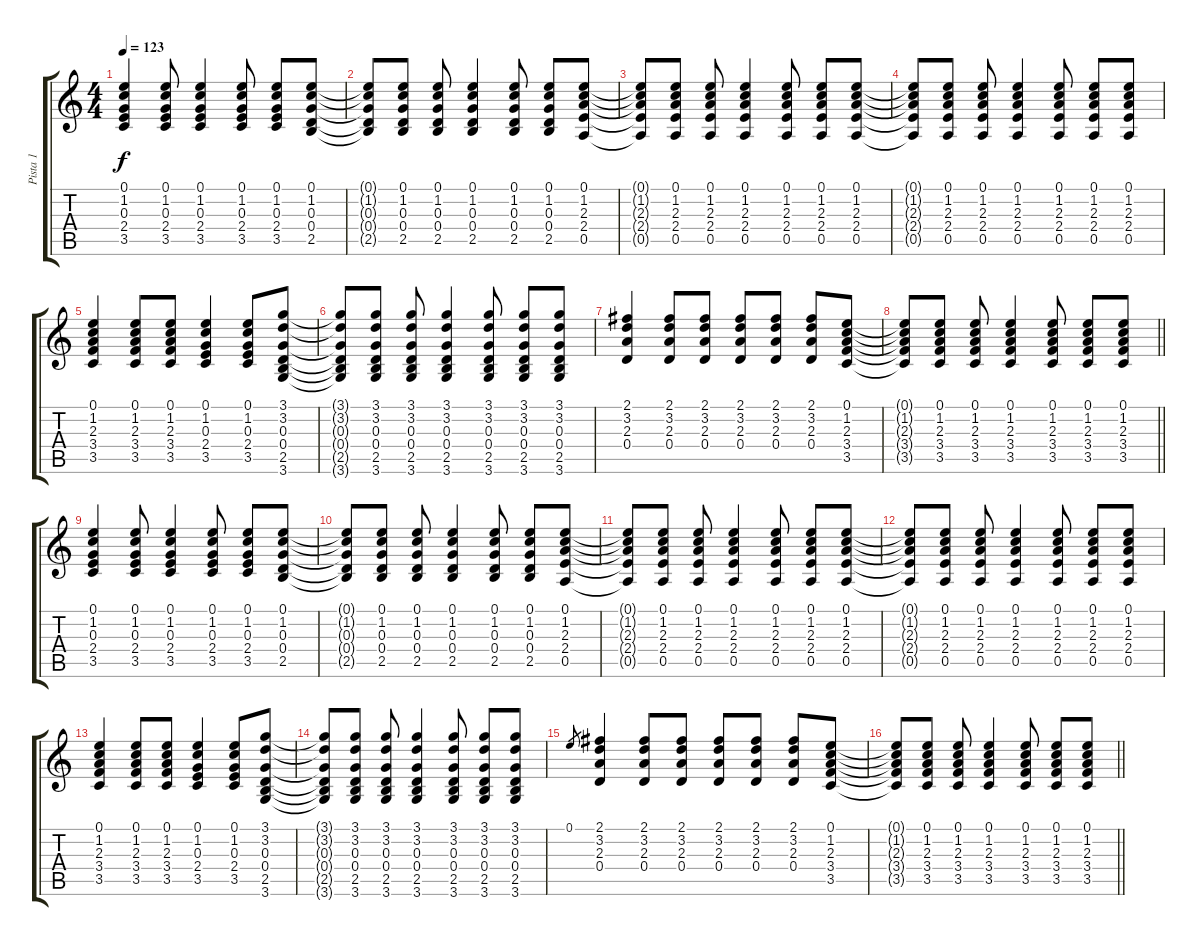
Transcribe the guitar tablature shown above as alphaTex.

\track ("Pista 1" "Pista 1") {instrument acousticguitarsteel}
\staff {score tabs}
\tuning (E4 B3 G3 D3 A2 E2) {hide}
\ts (4 4)
\tempo 123
\clef g2
\ks c
(0.1 1.2 0.3 2.4 3.5).4{dy f} (0.1 1.2 0.3 2.4 3.5).8 (0.1 1.2 0.3 2.4 3.5).4 (0.1 1.2 0.3 2.4 3.5).8 (0.1 1.2 0.3 2.4 3.5).8 (0.1 1.2 0.3 0.4 2.5).8 |
(0.1{t} 1.2{t} 0.3{t} 0.4{t} 2.5{t}).8 (0.1 1.2 0.3 0.4 2.5).8 (0.1 1.2 0.3 0.4 2.5).8 (0.1 1.2 0.3 0.4 2.5).4 (0.1 1.2 0.3 0.4 2.5).8 (0.1 1.2 0.3 0.4 2.5).8 (0.1 1.2 2.3 2.4 0.5).8 |
(0.1{t} 1.2{t} 2.3{t} 2.4{t} 0.5{t}).8 (0.1 1.2 2.3 2.4 0.5).8 (0.1 1.2 2.3 2.4 0.5).8 (0.1 1.2 2.3 2.4 0.5).4 (0.1 1.2 2.3 2.4 0.5).8 (0.1 1.2 2.3 2.4 0.5).8 (0.1 1.2 2.3 2.4 0.5).8 |
(0.1{t} 1.2{t} 2.3{t} 2.4{t} 0.5{t}).8 (0.1 1.2 2.3 2.4 0.5).8 (0.1 1.2 2.3 2.4 0.5).8 (0.1 1.2 2.3 2.4 0.5).4 (0.1 1.2 2.3 2.4 0.5).8 (0.1 1.2 2.3 2.4 0.5).8 (0.1 1.2 2.3 2.4 0.5).8 |
(0.1 1.2 2.3 3.4 3.5).4 (0.1 1.2 2.3 3.4 3.5).8 (0.1 1.2 2.3 3.4 3.5).8 (0.1 1.2 0.3 2.4 3.5).4 (0.1 1.2 0.3 2.4 3.5).8 (3.1 3.2 0.3 0.4 2.5 3.6).8 |
(3.1{t} 3.2{t} 0.3{t} 0.4{t} 2.5{t} 3.6{t}).8 (3.1 3.2 0.3 0.4 2.5 3.6).8 (3.1 3.2 0.3 0.4 2.5 3.6).8 (3.1 3.2 0.3 0.4 2.5 3.6).4 (3.1 3.2 0.3 0.4 2.5 3.6).8 (3.1 3.2 0.3 0.4 2.5 3.6).8 (3.1 3.2 0.3 0.4 2.5 3.6).8 |
(2.1 3.2 2.3 0.4).4 (2.1 3.2 2.3 0.4).8 (2.1 3.2 2.3 0.4).8 (2.1 3.2 2.3 0.4).8 (2.1 3.2 2.3 0.4).8 (2.1 3.2 2.3 0.4).8 (0.1 1.2 2.3 3.4 3.5).8 |
\barLineRight lightlight
(0.1{t} 1.2{t} 2.3{t} 3.4{t} 3.5{t}).8 (0.1 1.2 2.3 3.4 3.5).8 (0.1 1.2 2.3 3.4 3.5).8 (0.1 1.2 2.3 3.4 3.5).4 (0.1 1.2 2.3 3.4 3.5).8 (0.1 1.2 2.3 3.4 3.5).8 (0.1 1.2 2.3 3.4 3.5).8 |
(0.1 1.2 0.3 2.4 3.5).4 (0.1 1.2 0.3 2.4 3.5).8 (0.1 1.2 0.3 2.4 3.5).4 (0.1 1.2 0.3 2.4 3.5).8 (0.1 1.2 0.3 2.4 3.5).8 (0.1 1.2 0.3 0.4 2.5).8 |
(0.1{t} 1.2{t} 0.3{t} 0.4{t} 2.5{t}).8 (0.1 1.2 0.3 0.4 2.5).8 (0.1 1.2 0.3 0.4 2.5).8 (0.1 1.2 0.3 0.4 2.5).4 (0.1 1.2 0.3 0.4 2.5).8 (0.1 1.2 0.3 0.4 2.5).8 (0.1 1.2 2.3 2.4 0.5).8 |
(0.1{t} 1.2{t} 2.3{t} 2.4{t} 0.5{t}).8 (0.1 1.2 2.3 2.4 0.5).8 (0.1 1.2 2.3 2.4 0.5).8 (0.1 1.2 2.3 2.4 0.5).4 (0.1 1.2 2.3 2.4 0.5).8 (0.1 1.2 2.3 2.4 0.5).8 (0.1 1.2 2.3 2.4 0.5).8 |
(0.1{t} 1.2{t} 2.3{t} 2.4{t} 0.5{t}).8 (0.1 1.2 2.3 2.4 0.5).8 (0.1 1.2 2.3 2.4 0.5).8 (0.1 1.2 2.3 2.4 0.5).4 (0.1 1.2 2.3 2.4 0.5).8 (0.1 1.2 2.3 2.4 0.5).8 (0.1 1.2 2.3 2.4 0.5).8 |
(0.1 1.2 2.3 3.4 3.5).4 (0.1 1.2 2.3 3.4 3.5).8 (0.1 1.2 2.3 3.4 3.5).8 (0.1 1.2 0.3 2.4 3.5).4 (0.1 1.2 0.3 2.4 3.5).8 (3.1 3.2 0.3 0.4 2.5 3.6).8 |
(3.1{t} 3.2{t} 0.3{t} 0.4{t} 2.5{t} 3.6{t}).8 (3.1 3.2 0.3 0.4 2.5 3.6).8 (3.1 3.2 0.3 0.4 2.5 3.6).8 (3.1 3.2 0.3 0.4 2.5 3.6).4 (3.1 3.2 0.3 0.4 2.5 3.6).8 (3.1 3.2 0.3 0.4 2.5 3.6).8 (3.1 3.2 0.3 0.4 2.5 3.6).8 |
0.1.8{gr} (2.1 3.2 2.3 0.4).4 (2.1 3.2 2.3 0.4).8 (2.1 3.2 2.3 0.4).8 (2.1 3.2 2.3 0.4).8 (2.1 3.2 2.3 0.4).8 (2.1 3.2 2.3 0.4).8 (0.1 1.2 2.3 3.4 3.5).8 |
\barLineRight lightlight
(0.1{t} 1.2{t} 2.3{t} 3.4{t} 3.5{t}).8 (0.1 1.2 2.3 3.4 3.5).8 (0.1 1.2 2.3 3.4 3.5).8 (0.1 1.2 2.3 3.4 3.5).4 (0.1 1.2 2.3 3.4 3.5).8 (0.1 1.2 2.3 3.4 3.5).8 (0.1 1.2 2.3 3.4 3.5).8
